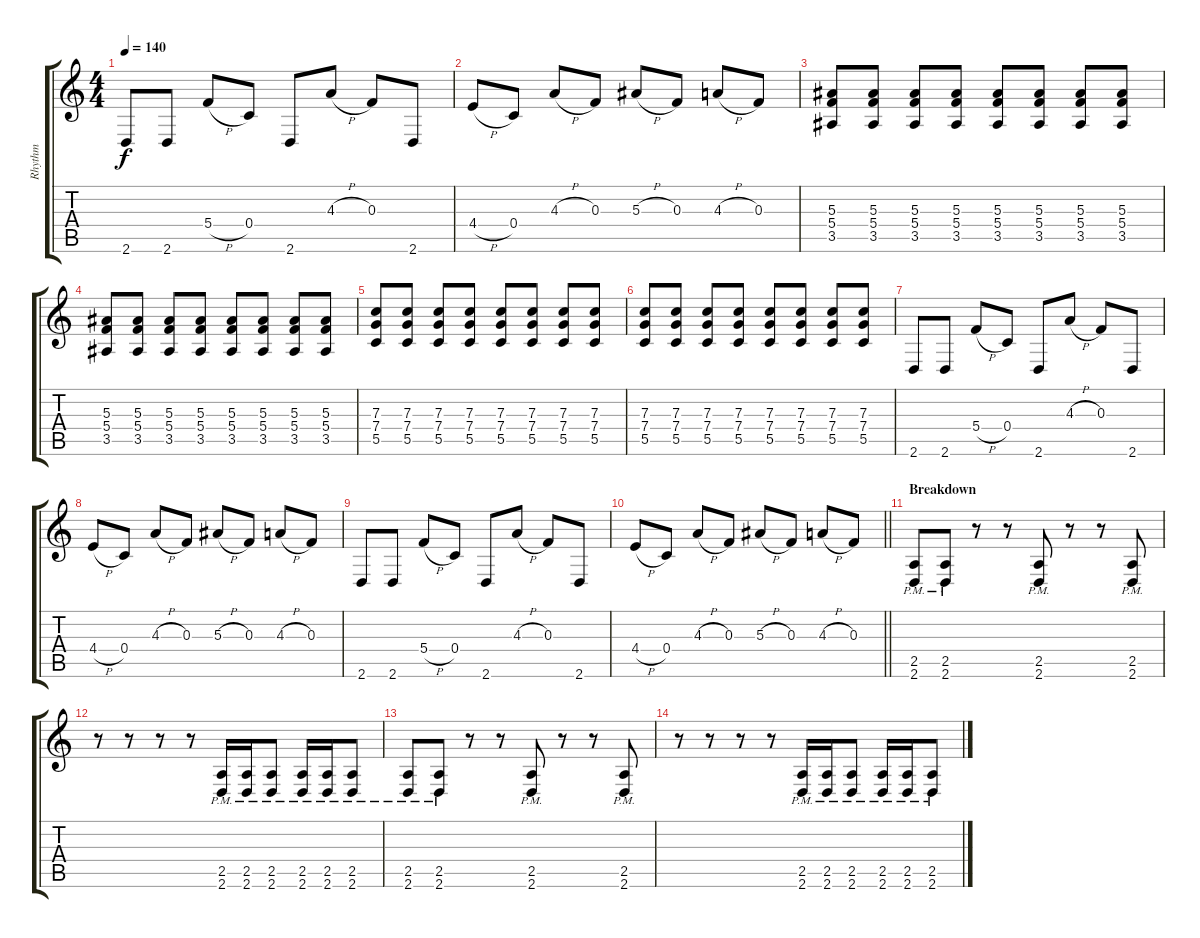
\track ("Rhythm" "Rhythm") {instrument overdrivenguitar}
\staff {score tabs}
\tuning (D4 A3 F3 C3 G2 C2) {hide}
\ts (4 4)
\tempo 140
\clef g2
\ks c
2.6.8{dy f} 2.6.8 5.4{h}.8 0.4.8 2.6.8 4.3{h}.8 0.3.8 2.6.8 |
4.4{h}.8 0.4.8 4.3{h}.8 0.3.8 5.3{h}.8 0.3.8 4.3{h}.8 0.3.8 |
(5.3 5.4 3.5).8 (5.3 5.4 3.5).8 (5.3 5.4 3.5).8 (5.3 5.4 3.5).8 (5.3 5.4 3.5).8 (5.3 5.4 3.5).8 (5.3 5.4 3.5).8 (5.3 5.4 3.5).8 |
(5.3 5.4 3.5).8 (5.3 5.4 3.5).8 (5.3 5.4 3.5).8 (5.3 5.4 3.5).8 (5.3 5.4 3.5).8 (5.3 5.4 3.5).8 (5.3 5.4 3.5).8 (5.3 5.4 3.5).8 |
(7.3 7.4 5.5).8 (7.3 7.4 5.5).8 (7.3 7.4 5.5).8 (7.3 7.4 5.5).8 (7.3 7.4 5.5).8 (7.3 7.4 5.5).8 (7.3 7.4 5.5).8 (7.3 7.4 5.5).8 |
(7.3 7.4 5.5).8 (7.3 7.4 5.5).8 (7.3 7.4 5.5).8 (7.3 7.4 5.5).8 (7.3 7.4 5.5).8 (7.3 7.4 5.5).8 (7.3 7.4 5.5).8 (7.3 7.4 5.5).8 |
2.6.8 2.6.8 5.4{h}.8 0.4.8 2.6.8 4.3{h}.8 0.3.8 2.6.8 |
4.4{h}.8 0.4.8 4.3{h}.8 0.3.8 5.3{h}.8 0.3.8 4.3{h}.8 0.3.8 |
2.6.8 2.6.8 5.4{h}.8 0.4.8 2.6.8 4.3{h}.8 0.3.8 2.6.8 |
\barLineRight lightlight
4.4{h}.8 0.4.8 4.3{h}.8 0.3.8 5.3{h}.8 0.3.8 4.3{h}.8 0.3.8 |
\section ("" "Breakdown")
(2.5{pm} 2.6{pm}).8 (2.5{pm} 2.6{pm}).8 r.8 r.8 (2.5{pm} 2.6{pm}).8 r.8 r.8 (2.5{pm} 2.6{pm}).8 |
r.8 r.8 r.8 r.8 (2.5{pm} 2.6{pm}).16 (2.5{pm} 2.6{pm}).16 (2.5{pm} 2.6{pm}).8 (2.5{pm} 2.6{pm}).16 (2.5{pm} 2.6{pm}).16 (2.5{pm} 2.6{pm}).8 |
(2.5{pm} 2.6{pm}).8 (2.5{pm} 2.6{pm}).8 r.8 r.8 (2.5{pm} 2.6{pm}).8 r.8 r.8 (2.5{pm} 2.6{pm}).8 |
r.8 r.8 r.8 r.8 (2.5{pm} 2.6{pm}).16 (2.5{pm} 2.6{pm}).16 (2.5{pm} 2.6{pm}).8 (2.5{pm} 2.6{pm}).16 (2.5{pm} 2.6{pm}).16 (2.5{pm} 2.6{pm}).8
